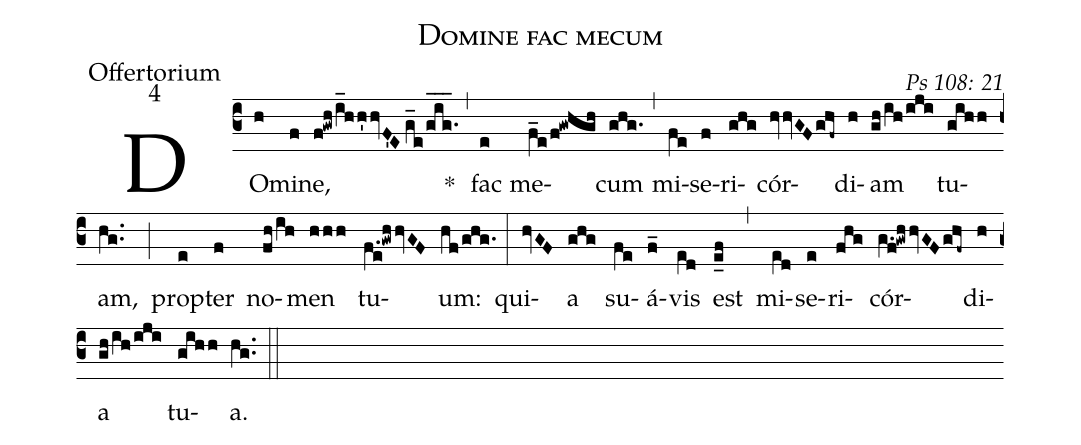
name: Domine fac mecum;
office-part: Offertorium;
mode: 4;
commentary: Ps 108: 21;
%%
(c3) DO(h)mi(f)ne,(f!gwh/i_hh'hvF'E//g_e/g_i_g._) *(,)
fac(e) me(f_e/f!gwhgh)cum(ghg.) (,) mi(fe)se(f)ri(ghg)cór(hvvGFghf~)di(h)am(gh/ih/iji) tu(gihh)am,(hg..) (;) prop(e)ter(f) no(fh/ih)men(hhh) tu(f.e!gwhhvGF)um:(hf/ghg.) (:)
qui(hvGF)a(ghg) su(fe)á(f_)vis(e[ll:1]d) est(e_f) (,) mi(e[ll:1]d)se(e)ri(fhg)cór(g.f!gwhhvGFghf~)di(h)a(gh/ih/iji) tu(gihh)a.(hg..) (::)
